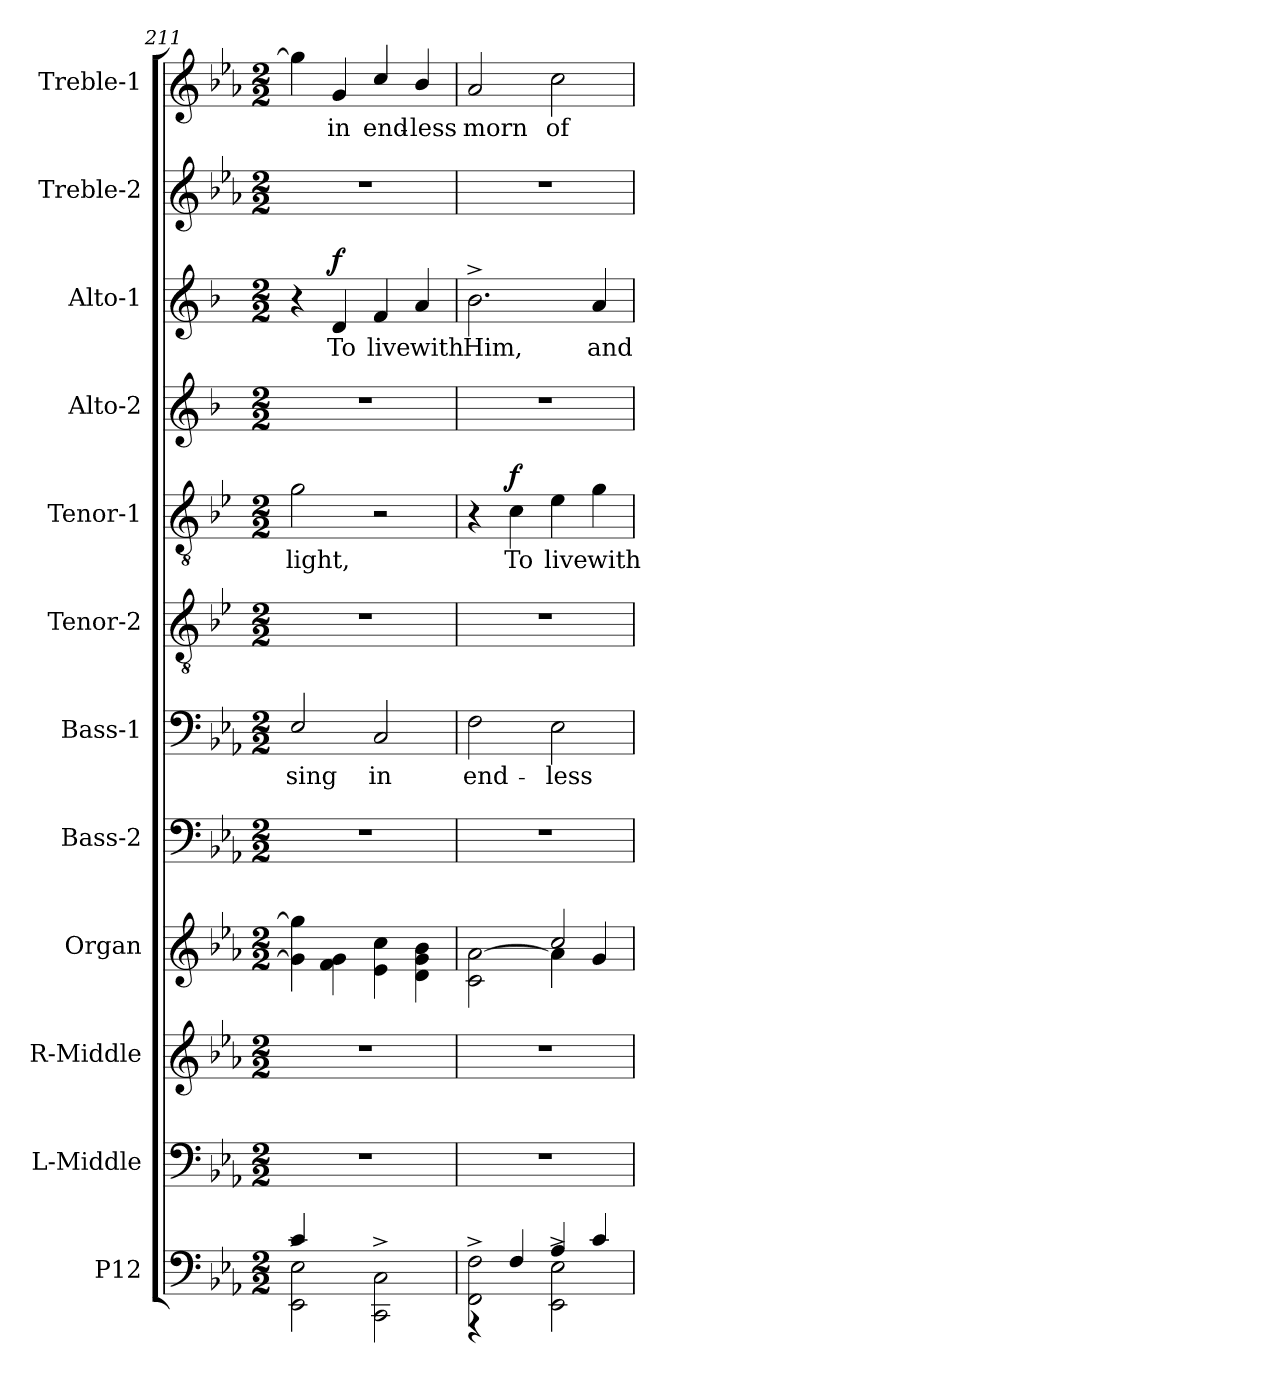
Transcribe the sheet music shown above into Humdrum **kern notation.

**kern	**kern	**kern	**kern	**kern	**kern	**text	**kern	**kern	**text	**dynam	**kern	**kern	**text	**dynam	**kern	**kern	**text
*part12	*part11	*part10	*part9	*part8	*part7	*part7	*part6	*part5	*part5	*part5	*part4	*part3	*part3	*part3	*part2	*part1	*part1
*staff12	*staff11	*staff10	*staff9	*staff8	*staff7	*staff7	*staff6	*staff5	*staff5	*staff5	*staff4	*staff3	*staff3	*staff3	*staff2	*staff1	*staff1
*I"P12	*I"L-Middle	*I"R-Middle	*I"Organ	*I"Bass-2	*I"Bass-1	*	*I"Tenor-2	*I"Tenor-1	*	*	*I"Alto-2	*I"Alto-1	*	*	*I"Treble-2	*I"Treble-1	*
*	*I'L-M	*	*	*I'B2:	*I'B:	*	*I'T2:	*I'T:	*	*	*I'A2:	*I'A:	*	*	*	*	*
*clefF4	*clefF4	*clefG2	*clefG2	*clefF4	*clefF4	*	*clefGv2	*clefGv2	*	*	*clefG2	*clefG2	*	*	*clefG2	*clefG2	*
*	*	*	*	*	*	*	*ITrd4c7	*ITrd4c7	*	*	*ITrd1c2	*ITrd1c2	*	*	*ITrd-7c-12	*ITrd-7c-12	*
*k[b-e-a-]	*k[b-e-a-]	*k[b-e-a-]	*k[b-e-a-]	*k[b-e-a-]	*k[b-e-a-]	*	*k[b-e-a-]	*k[b-e-a-]	*	*	*k[b-e-a-]	*k[b-e-a-]	*	*	*k[b-e-a-]	*k[b-e-a-]	*
*E-:	*E-:	*E-:	*E-:	*E-:	*E-:	*	*E-:	*E-:	*	*	*E-:	*E-:	*	*	*E-:	*E-:	*
*M2/2	*M2/2	*M2/2	*M2/2	*M2/2	*M2/2	*	*M2/2	*M2/2	*	*	*M2/2	*M2/2	*	*	*M2/2	*M2/2	*
=211	=211	=211	=211	=211	=211	=211	=211	=211	=211	=211	=211	=211	=211	=211	=211	=211	=211
*^	*	*	*^	*	*	*	*	*	*	*	*	*	*	*	*	*	*
!	!	!	!	!	!	!	!	!LO:LY:b:color=#000000	!	!	!	!	!	!	!	!	!	!	!
!	!	!	!	!	!	!	!	!	!	!	!LO:LY:b:color=#000000	!	!	!	!	!	!	!	!
2EE-i\^ 2E-i^	4ci/	1r	1r	1ryy	4gi\] 4ggi]	1r	2E-i/	sing	1r	2ci\	light,	.	1r	4r	.	.	1r	4gggi\]	.
!	!	!	!	!	!	!	!	!	!	!	!	!	!	!	!LO:LY:b:color=#000000	!	!	!	!
!	!	!	!	!	!	!	!	!	!	!	!	!	!	!	!	!	!	!	!LO:LY:b:color=#000000
.	4ryy	.	.	.	4fi\ 4gi	.	.	.	.	.	.	.	.	4ci/	To	f	.	4ggi/	in
!	!	!	!	!	!	!	!	!LO:LY:b:color=#000000	!	!	!	!	!	!	!	!	!	!	!
!	!	!	!	!	!	!	!	!	!	!	!	!	!	!	!LO:LY:b:color=#000000	!	!	!	!
!	!	!	!	!	!	!	!	!	!	!	!	!	!	!	!	!	!	!	!LO:LY:b:color=#000000
2CCi\^ 2Ci^	2ryy	.	.	.	4e-i\ 4cci	.	2Ci/	in	.	2r	.	.	.	4e-i/	live	.	.	4ccci/	end-
!	!	!	!	!	!	!	!	!	!	!	!	!	!	!	!LO:LY:b:color=#000000	!	!	!	!
!	!	!	!	!	!	!	!	!	!	!	!	!	!	!	!	!	!	!	!LO:LY:b:color=#000000
.	.	.	.	.	4di\ 4gi 4b-i	.	.	.	.	.	.	.	.	4gi/	with	.	.	4bb-i/	-less
=212	=212	=212	=212	=212	=212	=212	=212	=212	=212	=212	=212	=212	=212	=212	=212	=212	=212	=212	=212
!	!	!	!	!	!	!	!	!LO:LY:b:color=#000000	!	!	!	!	!	!	!	!	!	!	!
!	!	!	!	!	!	!	!	!	!	!	!	!	!	!	!LO:LY:b:color=#000000	!	!	!	!
!	!	!	!	!	!	!	!	!	!	!	!	!	!	!	!	!	!	!	!LO:LY:b:color=#000000
2FFi\^ 2Fi^	4r	1r	1r	2ryy	2ci\ [2a-i	1r	2Fi\	end-	1r	4r	.	.	1r	2.a-^i\	Him,	.	1r	2aa-i/	morn
!	!	!	!	!	!	!	!	!	!	!	!LO:LY:b:color=#000000	!	!	!	!	!	!	!	!
.	4Fi/	.	.	.	.	.	.	.	.	4Fi\	To	f	.	.	.	.	.	.	.
!	!	!	!	!	!	!	!	!LO:LY:b:color=#000000	!	!	!	!	!	!	!	!	!	!	!
!	!	!	!	!	!	!	!	!	!	!	!LO:LY:b:color=#000000	!	!	!	!	!	!	!	!
!	!	!	!	!	!	!	!	!	!	!	!	!	!	!	!	!	!	!	!LO:LY:b:color=#000000
2EE-i\^ 2E-i^	4A-i/	.	.	2cci/	4a-i\]	.	2E-i\	-less	.	4A-i\	live	.	.	.	.	.	.	2ccci\	of
!	!	!	!	!	!	!	!	!	!	!	!LO:LY:b:color=#000000	!	!	!	!	!	!	!	!
!	!	!	!	!	!	!	!	!	!	!	!	!	!	!	!LO:LY:b:color=#000000	!	!	!	!
.	4ci/	.	.	.	4gi/	.	.	.	.	4ci\	with	.	.	4gi/	and	.	.	.	.
*v	*v	*	*	*v	*v	*	*	*	*	*	*	*	*	*	*	*	*	*	*
=	=	=	=	=	=	=	=	=	=	=	=	=	=	=	=	=	=
*-	*-	*-	*-	*-	*-	*-	*-	*-	*-	*-	*-	*-	*-	*-	*-	*-	*-
